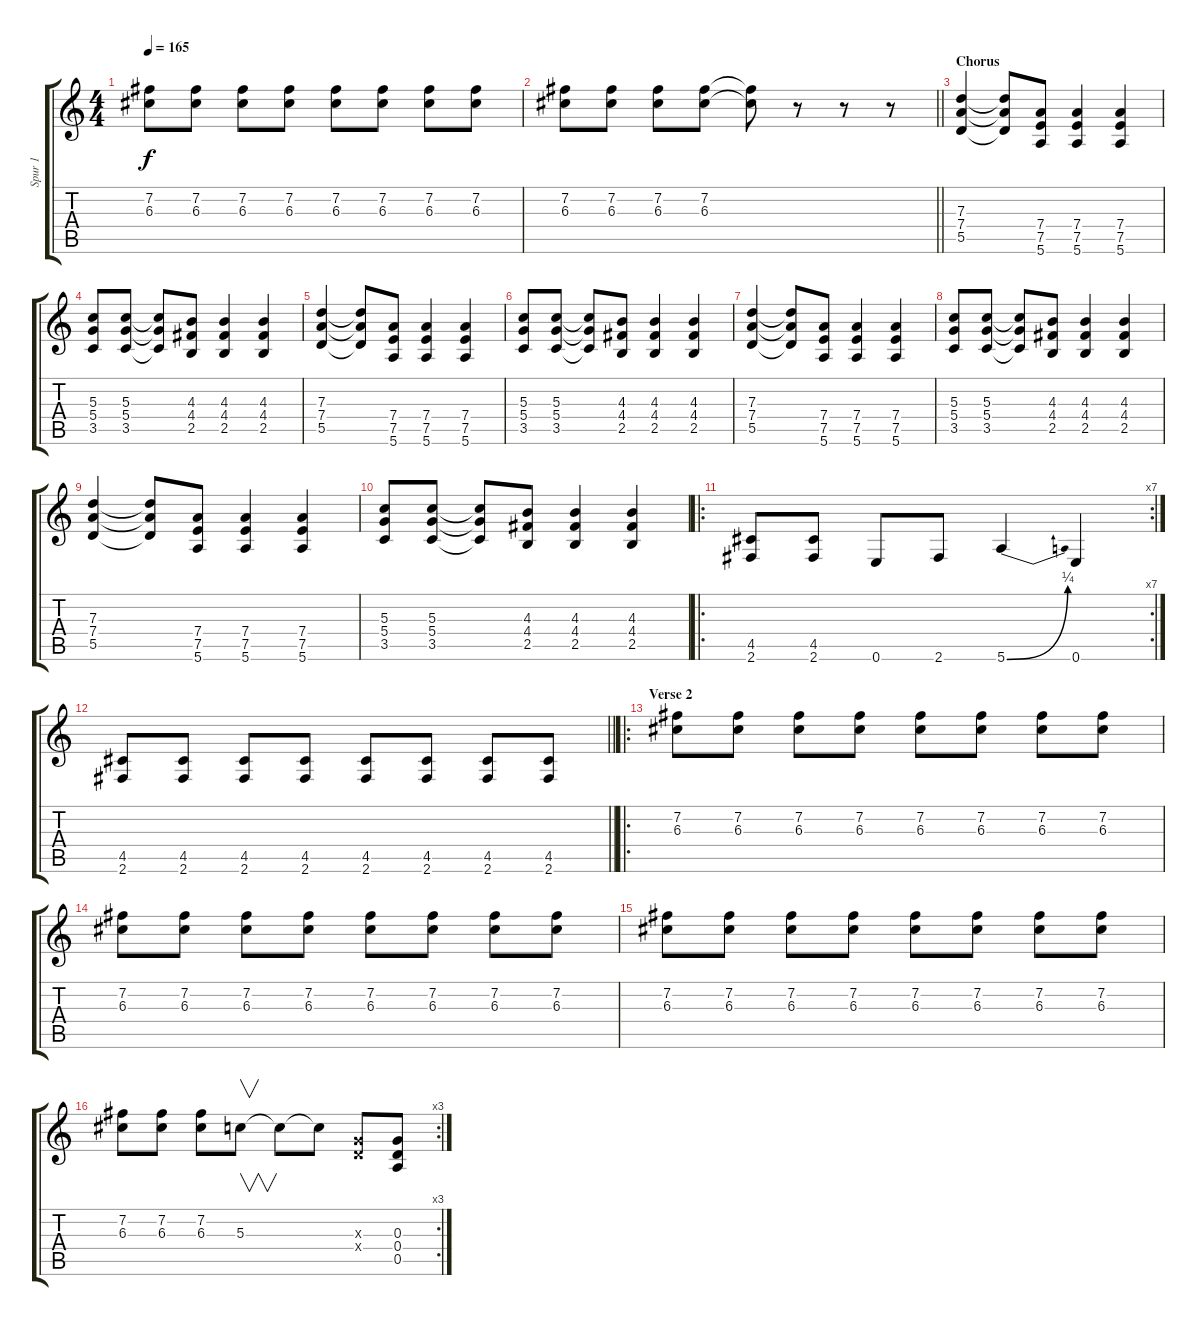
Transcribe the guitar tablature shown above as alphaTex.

\track ("Spur 1" "Spur 1") {instrument distortionguitar}
\staff {score tabs}
\tuning (E4 B3 G3 D3 A2 E2) {hide}
\ts (4 4)
\tempo 165
\clef g2
\ks c
(7.2 6.3).8{dy f} (7.2 6.3).8 (7.2 6.3).8 (7.2 6.3).8 (7.2 6.3).8 (7.2 6.3).8 (7.2 6.3).8 (7.2 6.3).8 |
\barLineRight lightlight
(7.2 6.3).8 (7.2 6.3).8 (7.2 6.3).8 (7.2 6.3).8 (7.2{t} 6.3{t}).8 r.8 r.8 r.8 |
\section ("" "Chorus")
(7.3 7.4 5.5).4 (7.3{t} 7.4{t} 5.5{t}).8 (7.4 7.5 5.6).8 (7.4 7.5 5.6).4 (7.4 7.5 5.6).4 |
(5.3 5.4 3.5).8 (5.3 5.4 3.5).8 (5.3{t} 5.4{t} 3.5{t}).8 (4.3 4.4 2.5).8 (4.3 4.4 2.5).4 (4.3 4.4 2.5).4 |
(7.3 7.4 5.5).4 (7.3{t} 7.4{t} 5.5{t}).8 (7.4 7.5 5.6).8 (7.4 7.5 5.6).4 (7.4 7.5 5.6).4 |
(5.3 5.4 3.5).8 (5.3 5.4 3.5).8 (5.3{t} 5.4{t} 3.5{t}).8 (4.3 4.4 2.5).8 (4.3 4.4 2.5).4 (4.3 4.4 2.5).4 |
(7.3 7.4 5.5).4 (7.3{t} 7.4{t} 5.5{t}).8 (7.4 7.5 5.6).8 (7.4 7.5 5.6).4 (7.4 7.5 5.6).4 |
(5.3 5.4 3.5).8 (5.3 5.4 3.5).8 (5.3{t} 5.4{t} 3.5{t}).8 (4.3 4.4 2.5).8 (4.3 4.4 2.5).4 (4.3 4.4 2.5).4 |
(7.3 7.4 5.5).4 (7.3{t} 7.4{t} 5.5{t}).8 (7.4 7.5 5.6).8 (7.4 7.5 5.6).4 (7.4 7.5 5.6).4 |
(5.3 5.4 3.5).8 (5.3 5.4 3.5).8 (5.3{t} 5.4{t} 3.5{t}).8 (4.3 4.4 2.5).8 (4.3 4.4 2.5).4 (4.3 4.4 2.5).4 |
\ro
\rc 7
(4.5 2.6).8 (4.5 2.6).8 0.6.8 2.6.8 5.6{be (bend 0 0 60 1)}.4 0.6.4 |
\barLineRight lightlight
(4.5 2.6).8 (4.5 2.6).8 (4.5 2.6).8 (4.5 2.6).8 (4.5 2.6).8 (4.5 2.6).8 (4.5 2.6).8 (4.5 2.6).8 |
\ro
\section ("" "Verse 2")
(7.2 6.3).8 (7.2 6.3).8 (7.2 6.3).8 (7.2 6.3).8 (7.2 6.3).8 (7.2 6.3).8 (7.2 6.3).8 (7.2 6.3).8 |
(7.2 6.3).8 (7.2 6.3).8 (7.2 6.3).8 (7.2 6.3).8 (7.2 6.3).8 (7.2 6.3).8 (7.2 6.3).8 (7.2 6.3).8 |
(7.2 6.3).8 (7.2 6.3).8 (7.2 6.3).8 (7.2 6.3).8 (7.2 6.3).8 (7.2 6.3).8 (7.2 6.3).8 (7.2 6.3).8 |
\rc 3
(7.2 6.3).8 (7.2 6.3).8 (7.2 6.3).8 5.3.8{v} 5.3{t}.8 5.3{t}.8 (0.3{x} 0.4{x}).8 (0.3 0.4 0.5).8
